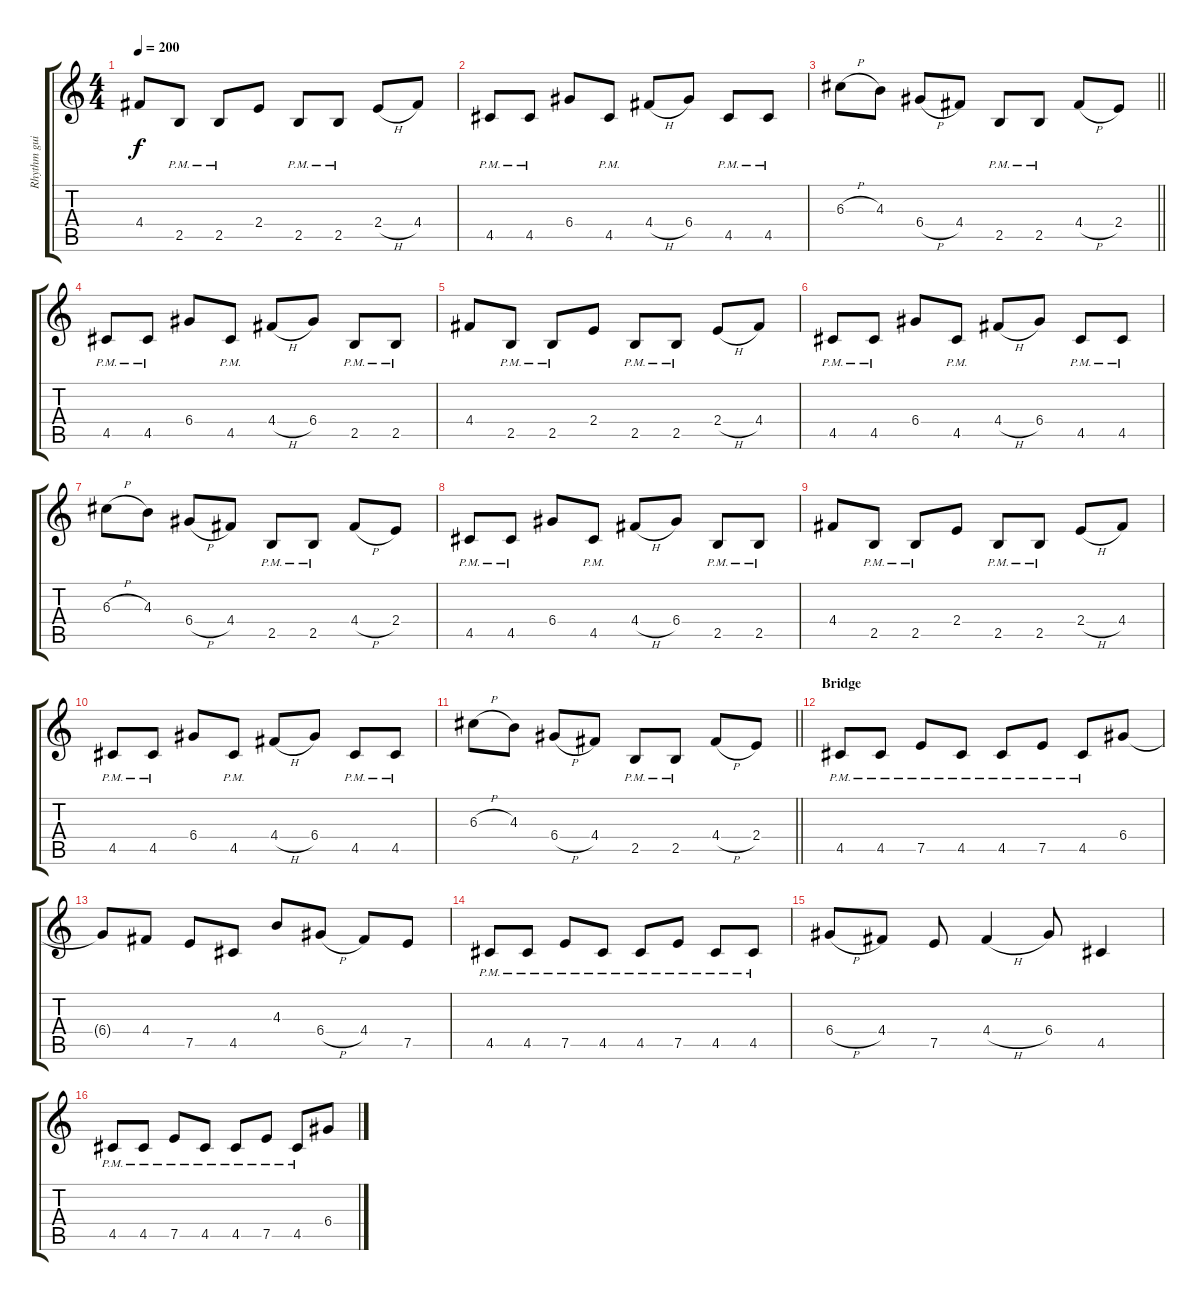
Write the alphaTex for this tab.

\track ("Rhythm guitar 1" "Rhythm gui") {instrument distortionguitar}
\staff {score tabs}
\tuning (E4 B3 G3 D3 A2 E2) {hide}
\ts (4 4)
\tempo 200
\clef g2
\ks c
4.4.8{dy f} 2.5{pm}.8 2.5{pm}.8 2.4.8 2.5{pm}.8 2.5{pm}.8 2.4{h}.8 4.4.8 |
4.5{pm}.8 4.5{pm}.8 6.4.8 4.5{pm}.8 4.4{h}.8 6.4.8 4.5{pm}.8 4.5{pm}.8 |
\barLineRight lightlight
6.3{h}.8 4.3.8 6.4{h}.8 4.4.8 2.5{pm}.8 2.5{pm}.8 4.4{h}.8 2.4.8 |
4.5{pm}.8 4.5{pm}.8 6.4.8 4.5{pm}.8 4.4{h}.8 6.4.8 2.5{pm}.8 2.5{pm}.8 |
4.4.8 2.5{pm}.8 2.5{pm}.8 2.4.8 2.5{pm}.8 2.5{pm}.8 2.4{h}.8 4.4.8 |
4.5{pm}.8 4.5{pm}.8 6.4.8 4.5{pm}.8 4.4{h}.8 6.4.8 4.5{pm}.8 4.5{pm}.8 |
6.3{h}.8 4.3.8 6.4{h}.8 4.4.8 2.5{pm}.8 2.5{pm}.8 4.4{h}.8 2.4.8 |
4.5{pm}.8 4.5{pm}.8 6.4.8 4.5{pm}.8 4.4{h}.8 6.4.8 2.5{pm}.8 2.5{pm}.8 |
4.4.8 2.5{pm}.8 2.5{pm}.8 2.4.8 2.5{pm}.8 2.5{pm}.8 2.4{h}.8 4.4.8 |
4.5{pm}.8 4.5{pm}.8 6.4.8 4.5{pm}.8 4.4{h}.8 6.4.8 4.5{pm}.8 4.5{pm}.8 |
\barLineRight lightlight
6.3{h}.8 4.3.8 6.4{h}.8 4.4.8 2.5{pm}.8 2.5{pm}.8 4.4{h}.8 2.4.8 |
\section ("" "Bridge")
4.5{pm}.8 4.5{pm}.8 7.5{pm}.8 4.5{pm}.8 4.5{pm}.8 7.5{pm}.8 4.5{pm}.8 6.4.8 |
6.4{t}.8 4.4.8 7.5.8 4.5.8 4.3.8 6.4{h}.8 4.4.8 7.5.8 |
4.5{pm}.8 4.5{pm}.8 7.5{pm}.8 4.5{pm}.8 4.5{pm}.8 7.5{pm}.8 4.5{pm}.8 4.5{pm}.8 |
6.4{h}.8 4.4.8 7.5.8 4.4{h}.4 6.4.8 4.5.4 |
4.5{pm}.8 4.5{pm}.8 7.5{pm}.8 4.5{pm}.8 4.5{pm}.8 7.5{pm}.8 4.5{pm}.8 6.4.8
